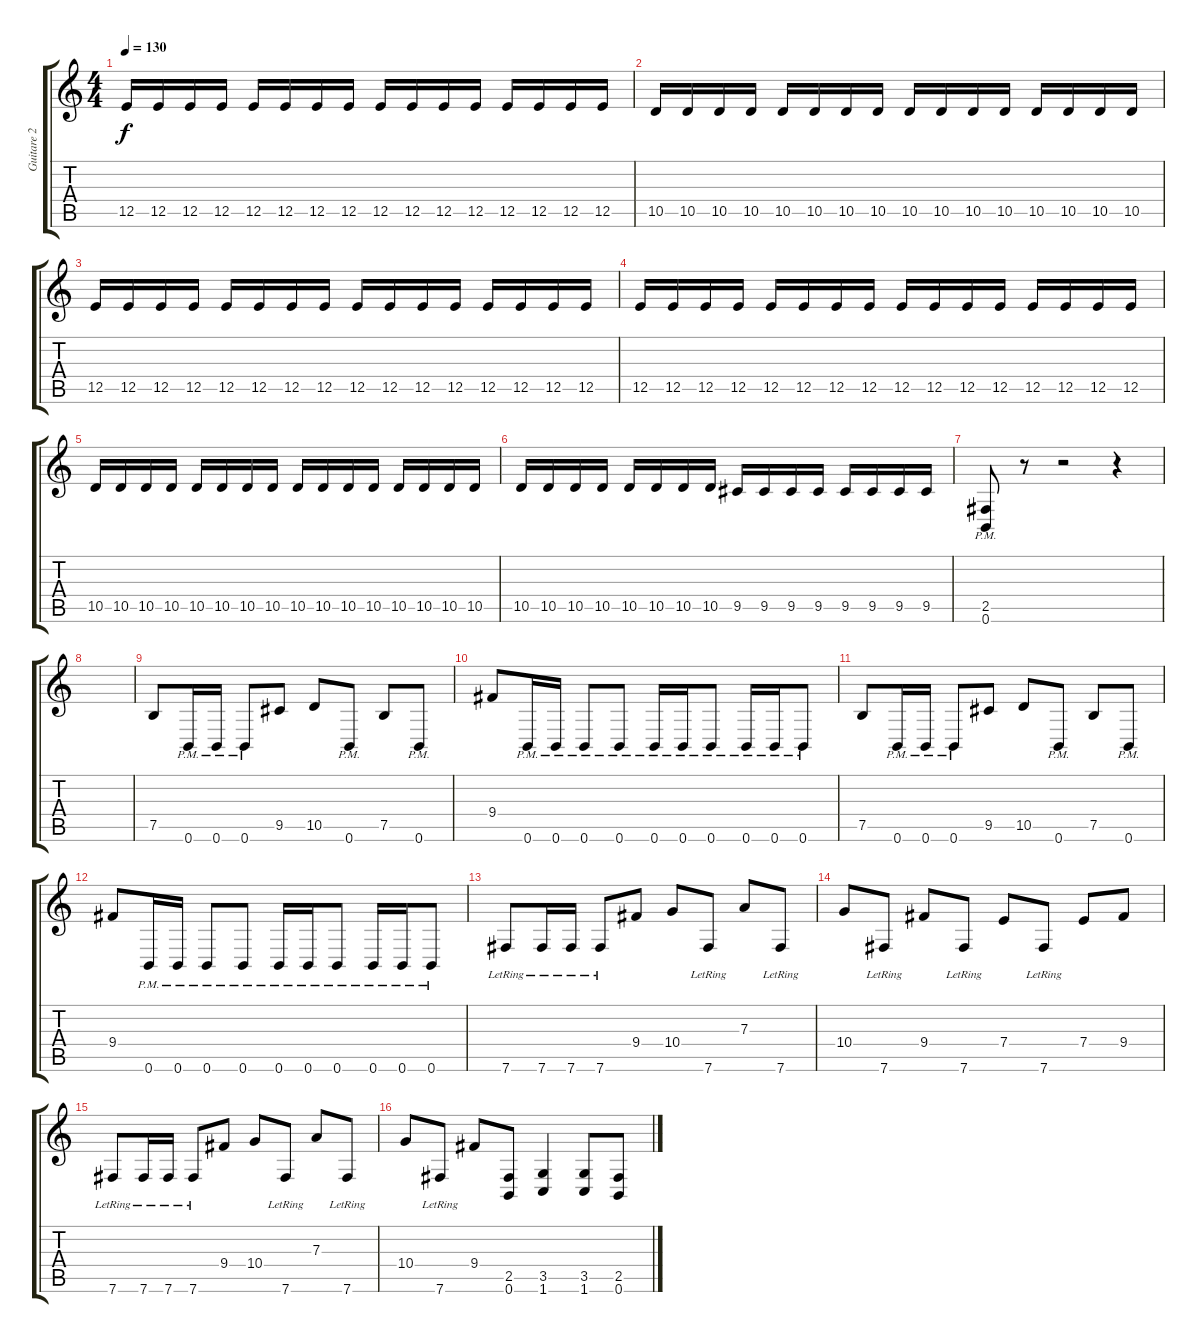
\track ("Guitare 2" "Guitare 2") {instrument distortionguitar}
\staff {score tabs}
\tuning (B3 Gb3 D3 A2 E2 B1) {hide}
\ts (4 4)
\tempo 130
\clef g2
\ks c
12.5.16{dy f} 12.5.16 12.5.16 12.5.16 12.5.16 12.5.16 12.5.16 12.5.16 12.5.16 12.5.16 12.5.16 12.5.16 12.5.16 12.5.16 12.5.16 12.5.16 |
10.5.16 10.5.16 10.5.16 10.5.16 10.5.16 10.5.16 10.5.16 10.5.16 10.5.16 10.5.16 10.5.16 10.5.16 10.5.16 10.5.16 10.5.16 10.5.16 |
12.5.16 12.5.16 12.5.16 12.5.16 12.5.16 12.5.16 12.5.16 12.5.16 12.5.16 12.5.16 12.5.16 12.5.16 12.5.16 12.5.16 12.5.16 12.5.16 |
12.5.16 12.5.16 12.5.16 12.5.16 12.5.16 12.5.16 12.5.16 12.5.16 12.5.16 12.5.16 12.5.16 12.5.16 12.5.16 12.5.16 12.5.16 12.5.16 |
10.5.16 10.5.16 10.5.16 10.5.16 10.5.16 10.5.16 10.5.16 10.5.16 10.5.16 10.5.16 10.5.16 10.5.16 10.5.16 10.5.16 10.5.16 10.5.16 |
10.5.16 10.5.16 10.5.16 10.5.16 10.5.16 10.5.16 10.5.16 10.5.16 9.5.16 9.5.16 9.5.16 9.5.16 9.5.16 9.5.16 9.5.16 9.5.16 |
(2.5{pm} 0.6{pm}).8 r.8 r.2 r.4 |
|
7.5.8 0.6{pm}.16 0.6{pm}.16 0.6{pm}.8 9.5.8 10.5.8 0.6{pm}.8 7.5.8 0.6{pm}.8 |
9.4.8 0.6{pm}.16 0.6{pm}.16 0.6{pm}.8 0.6{pm}.8 0.6{pm}.16 0.6{pm}.16 0.6{pm}.8 0.6{pm}.16 0.6{pm}.16 0.6{pm}.8 |
7.5.8 0.6{pm}.16 0.6{pm}.16 0.6{pm}.8 9.5.8 10.5.8 0.6{pm}.8 7.5.8 0.6{pm}.8 |
9.4.8 0.6{pm}.16 0.6{pm}.16 0.6{pm}.8 0.6{pm}.8 0.6{pm}.16 0.6{pm}.16 0.6{pm}.8 0.6{pm}.16 0.6{pm}.16 0.6{pm}.8 |
7.6{lr}.8 7.6{lr}.16 7.6{lr}.16 7.6{lr}.8 9.4.8 10.4.8 7.6{lr}.8 7.3.8 7.6{lr}.8 |
10.4.8 7.6{lr}.8 9.4.8 7.6{lr}.8 7.4.8 7.6{lr}.8 7.4.8 9.4.8 |
7.6{lr}.8 7.6{lr}.16 7.6{lr}.16 7.6{lr}.8 9.4.8 10.4.8 7.6{lr}.8 7.3.8 7.6{lr}.8 |
10.4.8 7.6{lr}.8 9.4.8 (2.5 0.6).8 (3.5 1.6).4 (3.5 1.6).8 (2.5 0.6).8
